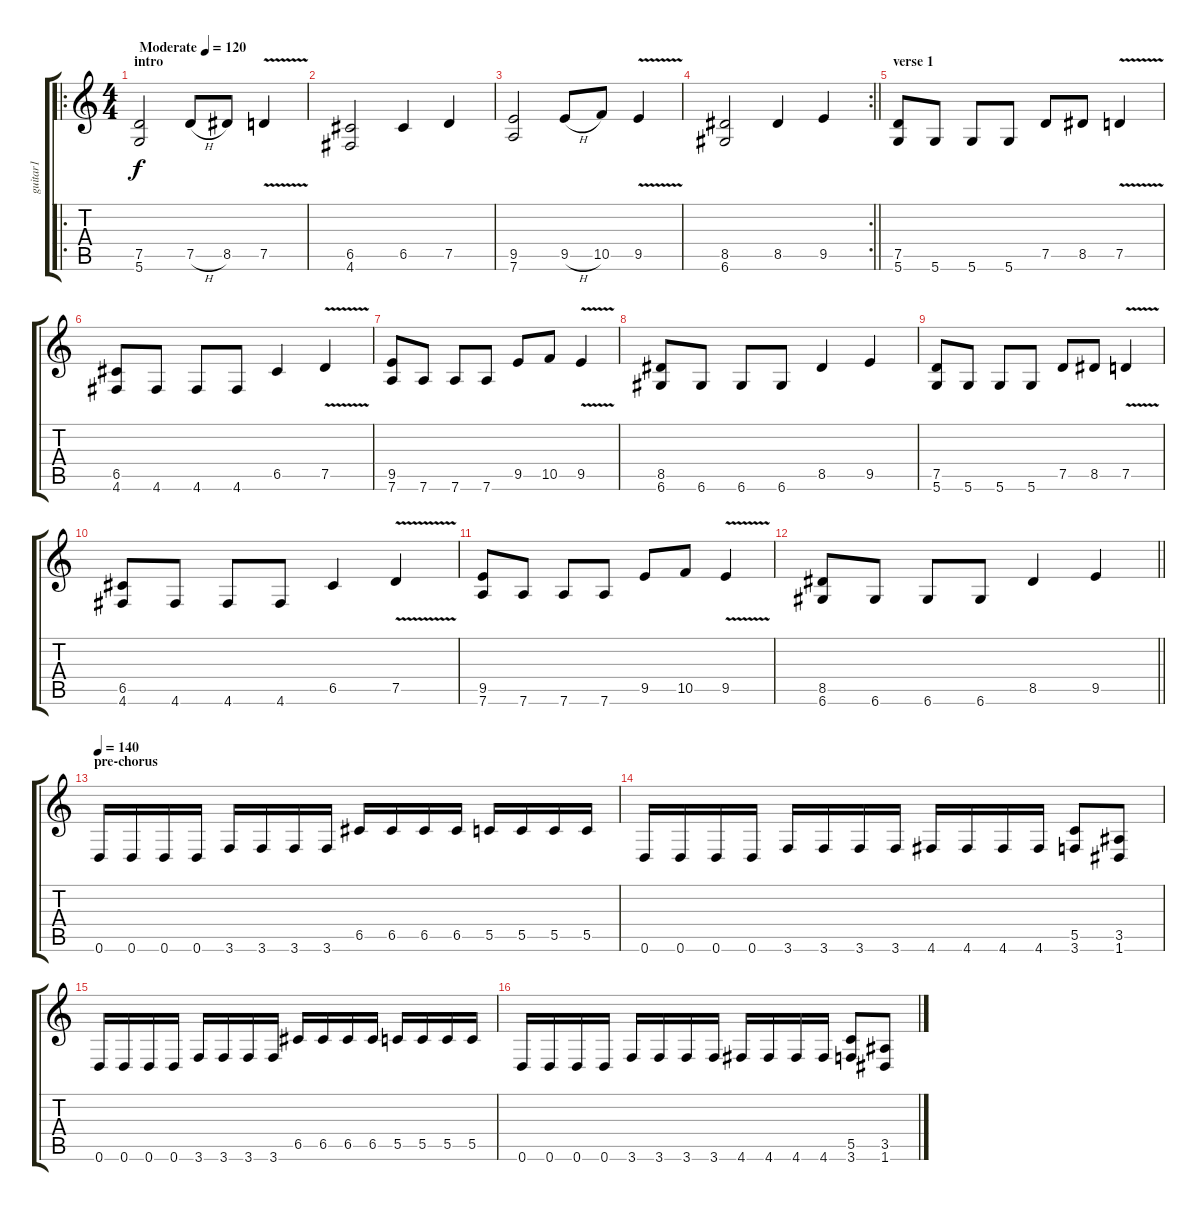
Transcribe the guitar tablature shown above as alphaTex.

\track ("guitar1" "guitar1") {instrument distortionguitar}
\staff {score tabs}
\tuning (D4 A3 F3 C3 G2 D2) {hide}
\ro
\ts (4 4)
\section ("" "intro")
\tempo (120 "Moderate")
\tempo 110
\tempo (120 "Moderate")
\clef g2
\ks c
(7.5 5.6).2{dy f instrument distortionguitar} 7.5{h}.8 8.5.8 7.5{v}.4 |
(6.5 4.6).2 6.5.4 7.5.4 |
(9.5 7.6).2 9.5{h}.8 10.5.8 9.5{v}.4 |
\rc 2
\barLineRight lightlight
(8.5 6.6).2 8.5.4 9.5.4 |
\section ("" "verse 1")
(7.5 5.6).8 5.6.8 5.6.8 5.6.8 7.5.8 8.5.8 7.5{v}.4 |
(6.5 4.6).8 4.6.8 4.6.8 4.6.8 6.5.4 7.5{v}.4 |
(9.5 7.6).8 7.6.8 7.6.8 7.6.8 9.5.8 10.5.8 9.5{v}.4 |
(8.5 6.6).8 6.6.8 6.6.8 6.6.8 8.5.4 9.5.4 |
(7.5 5.6).8 5.6.8 5.6.8 5.6.8 7.5.8 8.5.8 7.5{v}.4 |
(6.5 4.6).8 4.6.8 4.6.8 4.6.8 6.5.4 7.5{v}.4 |
(9.5 7.6).8 7.6.8 7.6.8 7.6.8 9.5.8 10.5.8 9.5{v}.4 |
\barLineRight lightlight
(8.5 6.6).8 6.6.8 6.6.8 6.6.8 8.5.4 9.5.4 |
\section ("" "pre-chorus")
\tempo 140
0.6.16 0.6.16 0.6.16 0.6.16 3.6.16 3.6.16 3.6.16 3.6.16 6.5.16 6.5.16 6.5.16 6.5.16 5.5.16 5.5.16 5.5.16 5.5.16 |
0.6.16 0.6.16 0.6.16 0.6.16 3.6.16 3.6.16 3.6.16 3.6.16 4.6.16 4.6.16 4.6.16 4.6.16 (5.5 3.6).8 (3.5 1.6).8 |
0.6.16 0.6.16 0.6.16 0.6.16 3.6.16 3.6.16 3.6.16 3.6.16 6.5.16 6.5.16 6.5.16 6.5.16 5.5.16 5.5.16 5.5.16 5.5.16 |
0.6.16 0.6.16 0.6.16 0.6.16 3.6.16 3.6.16 3.6.16 3.6.16 4.6.16 4.6.16 4.6.16 4.6.16 (5.5 3.6).8 (3.5 1.6).8
